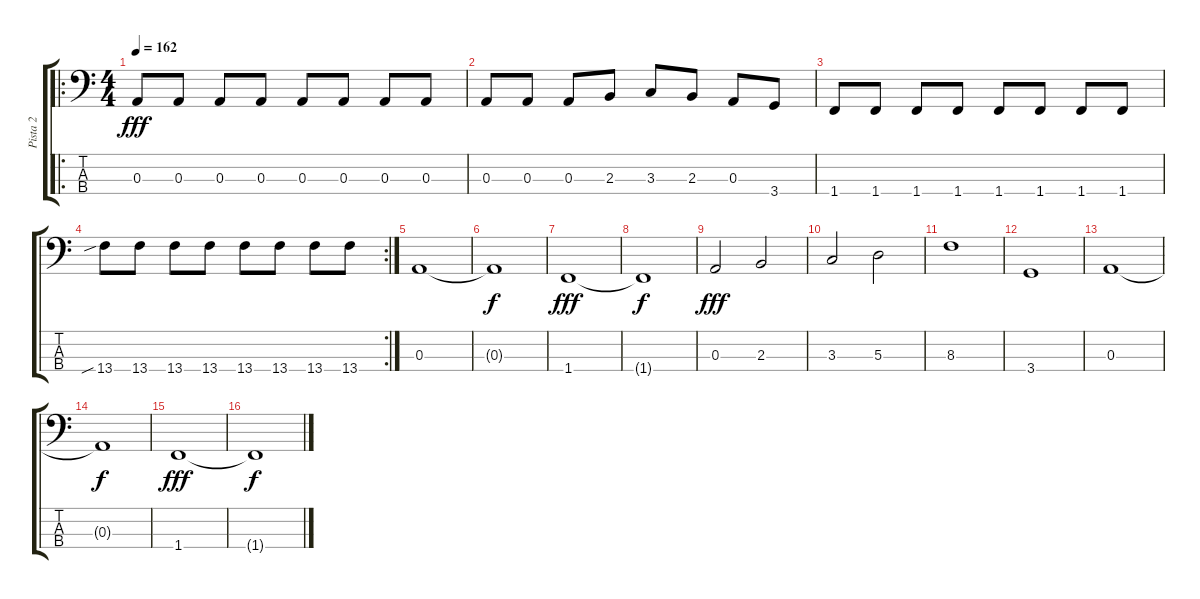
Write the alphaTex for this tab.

\track ("Pista 2" "Pista 2") {instrument electricbasspick}
\staff {score tabs}
\tuning (G2 D2 A1 E1) {hide}
\ro
\ts (4 4)
\tempo 162
\clef f4
\ks c
0.3.8{dy fff instrument electricbasspick} 0.3.8 0.3.8 0.3.8 0.3.8 0.3.8 0.3.8 0.3.8 |
0.3.8 0.3.8 0.3.8 2.3.8 3.3.8 2.3.8 0.3.8 3.4.8 |
1.4.8 1.4.8 1.4.8 1.4.8 1.4.8 1.4.8 1.4.8 1.4.8 |
\rc 2
13.4{sib}.8 13.4.8 13.4.8 13.4.8 13.4.8 13.4.8 13.4.8 13.4.8 |
0.3.1 |
0.3{t}.1{dy f} |
1.4.1{dy fff} |
1.4{t}.1{dy f} |
0.3.2{dy fff} 2.3.2 |
3.3.2 5.3.2 |
8.3.1 |
3.4.1 |
0.3.1 |
0.3{t}.1{dy f} |
1.4.1{dy fff} |
1.4{t}.1{dy f}
